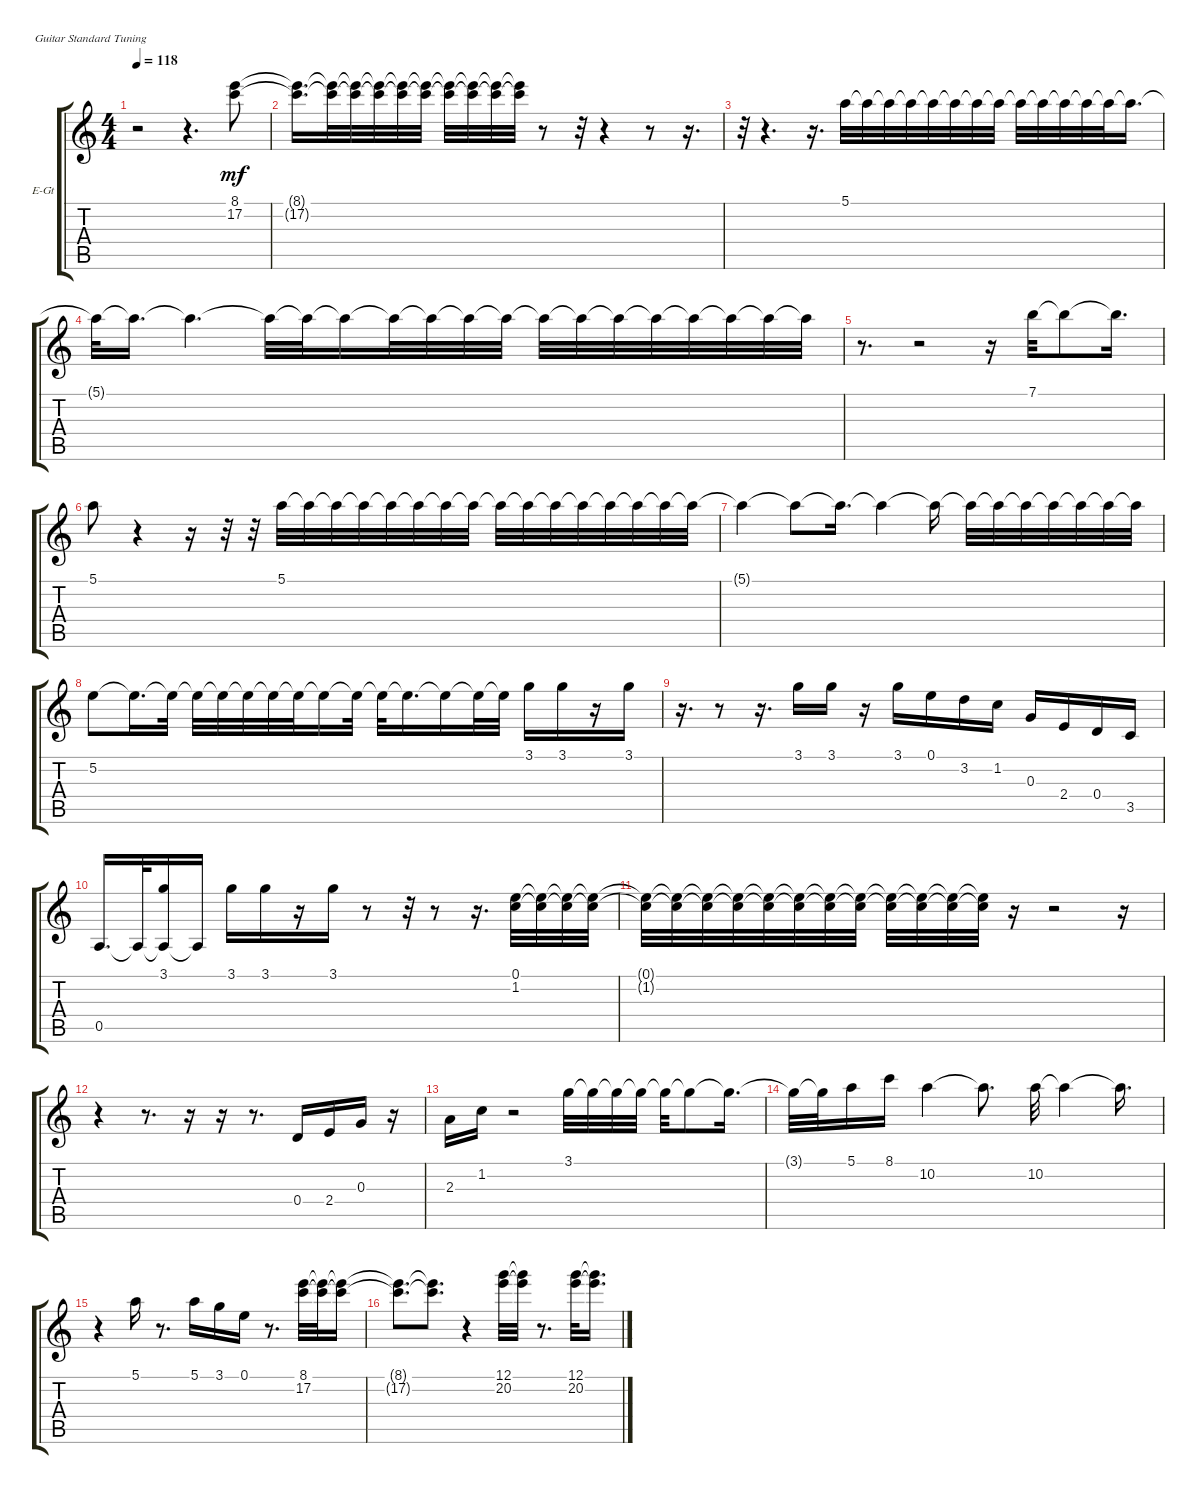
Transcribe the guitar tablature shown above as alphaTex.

\bracketExtendMode groupsimilarinstruments
\firstSystemTrackNameOrientation horizontal
\otherSystemsTrackNameOrientation horizontal
\track ("Guitar(solo)" "E-Gt") {instrument electricguitarclean}
\staff {score tabs}
\tuning (E4 B3 G3 D3 A2 E2)
\ts (4 4)
\tempo 118
\clef g2
\ks c
r.2{dy mf} r.4{d} (8.1 17.2).8 |
(8.1{t} 17.2{t}).16{d} (8.1{t} 17.2{t}).32 (8.1{t} 17.2{t}).32 (8.1{t} 17.2{t}).32 (8.1{t} 17.2{t}).32 (8.1{t} 17.2{t}).32 (8.1{t} 17.2{t}).32 (8.1{t} 17.2{t}).32 (8.1{t} 17.2{t}).32 (8.1{t} 17.2{t}).32 r.8 r.32 r.4 r.8 r.16{d} |
r.32 r.4{d} r.16{d} 5.1.32 5.1{t}.32 5.1{t}.32 5.1{t}.32 5.1{t}.32 5.1{t}.32 5.1{t}.32 5.1{t}.32 5.1{t}.32 5.1{t}.32 5.1{t}.32 5.1{t}.32 5.1{t}.32 5.1{t}.16{d} |
5.1{t}.32 5.1{t}.16{d} 5.1{t}.4{d} 5.1{t}.32 5.1{t}.32 5.1{t}.16 5.1{t}.32 5.1{t}.32 5.1{t}.32 5.1{t}.32 5.1{t}.32 5.1{t}.32 5.1{t}.32 5.1{t}.32 5.1{t}.32 5.1{t}.32 5.1{t}.32 5.1{t}.32 |
r.8{d} r.2 r.16 7.1.32 7.1{t}.8 7.1{t}.16{d} |
5.1.8 r.4 r.16 r.32 r.32 5.1.32 5.1{t}.32 5.1{t}.32 5.1{t}.32 5.1{t}.32 5.1{t}.32 5.1{t}.32 5.1{t}.32 5.1{t}.32 5.1{t}.32 5.1{t}.32 5.1{t}.32 5.1{t}.32 5.1{t}.32 5.1{t}.32 5.1{t}.32 |
5.1{t}.4 5.1{t}.8 5.1{t}.16{d} 5.1{t}.4 5.1{t}.16 5.1{t}.32 5.1{t}.32 5.1{t}.32 5.1{t}.32 5.1{t}.32 5.1{t}.32 5.1{t}.32 |
5.2.8 5.2{t}.16{d} 5.2{t}.32 5.2{t}.32 5.2{t}.32 5.2{t}.32 5.2{t}.32 5.2{t}.32 5.2{t}.16 5.2{t}.32 5.2{t}.32 5.2{t}.16{d} 5.2{t}.16 5.2{t}.32 5.2{t}.32 3.1.16 3.1.16 r.16 3.1.16 |
r.16{d} r.8 r.16{d} 3.1.16 3.1.16 r.16 3.1.16 0.1.16 3.2.16 1.2.16 0.3.16 2.4.16 0.4.16 3.5.16 |
0.5.16{d} 0.5{t}.32 (0.5{t} 3.1).16 0.5{t}.16 3.1.16 3.1.16 r.16 3.1.16 r.8 r.32 r.8 r.16{d} (1.2 0.1).32 (1.2{t} 0.1{t}).32 (1.2{t} 0.1{t}).32 (1.2{t} 0.1{t}).32 |
(1.2{t} 0.1{t}).32 (1.2{t} 0.1{t}).32 (1.2{t} 0.1{t}).32 (1.2{t} 0.1{t}).32 (1.2{t} 0.1{t}).32 (1.2{t} 0.1{t}).32 (1.2{t} 0.1{t}).32 (1.2{t} 0.1{t}).32 (1.2{t} 0.1{t}).32 (1.2{t} 0.1{t}).32 (1.2{t} 0.1{t}).32 (1.2{t} 0.1{t}).32 r.16 r.2 r.16 |
r.4 r.8{d} r.16 r.16 r.8{d} 0.4.16 2.4.16 0.3.16 r.16 |
2.3.16 1.2.16 r.2 3.1.32 3.1{t}.32 3.1{t}.32 3.1{t}.32 3.1{t}.32 3.1{t}.8 3.1{t}.16{d} |
3.1{t}.32 3.1{t}.32 5.1.16 8.1.16 10.2.4 10.2{t}.8{d} 10.2.32 10.2{t}.4 10.2{t}.16{d} |
r.4 5.1.16 r.8{d} 5.1.16 3.1.16 0.1.16 r.8{d} (8.1 17.2).32 (8.1{t} 17.2{t}).32 (8.1{t} 17.2{t}).16 |
(8.1{t} 17.2{t}).8{d} (8.1{t} 17.2{t}).8{d} r.4 (12.1 20.2).32 (12.1{t} 20.2{t}).32 r.8{d} (12.1 20.2).32 (12.1{t} 20.2{t}).16{d}
